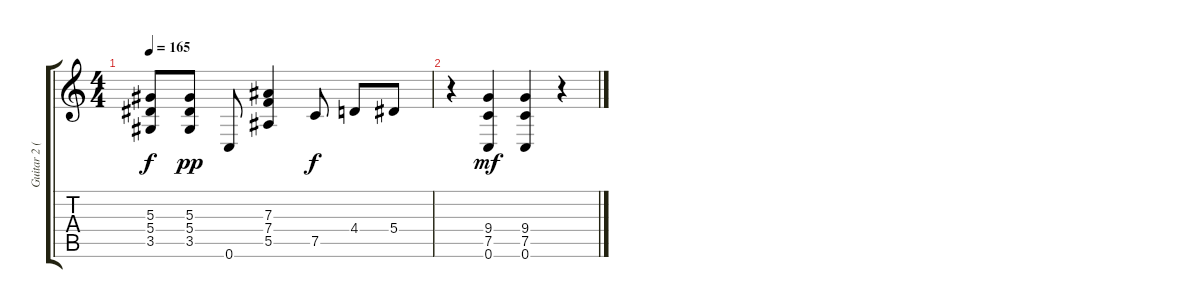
\track ("Guitar 2 (Lead)" "Guitar 2 (") {instrument distortionguitar}
\staff {score tabs}
\tuning (C4 G3 Eb3 Bb2 F2 C2) {hide}
\ts (4 4)
\tempo 165
\clef g2
\ks c
(5.3{t} 5.4{t} 3.5{t}).8{dy f} (5.3 5.4 3.5).8{dy pp} 0.6.8 (7.3 7.4 5.5).4 7.5.8{dy f} 4.4.8 5.4.8 |
r.4 (9.4 7.5 0.6).4{dy mf} (9.4 7.5 0.6).4 r.4
